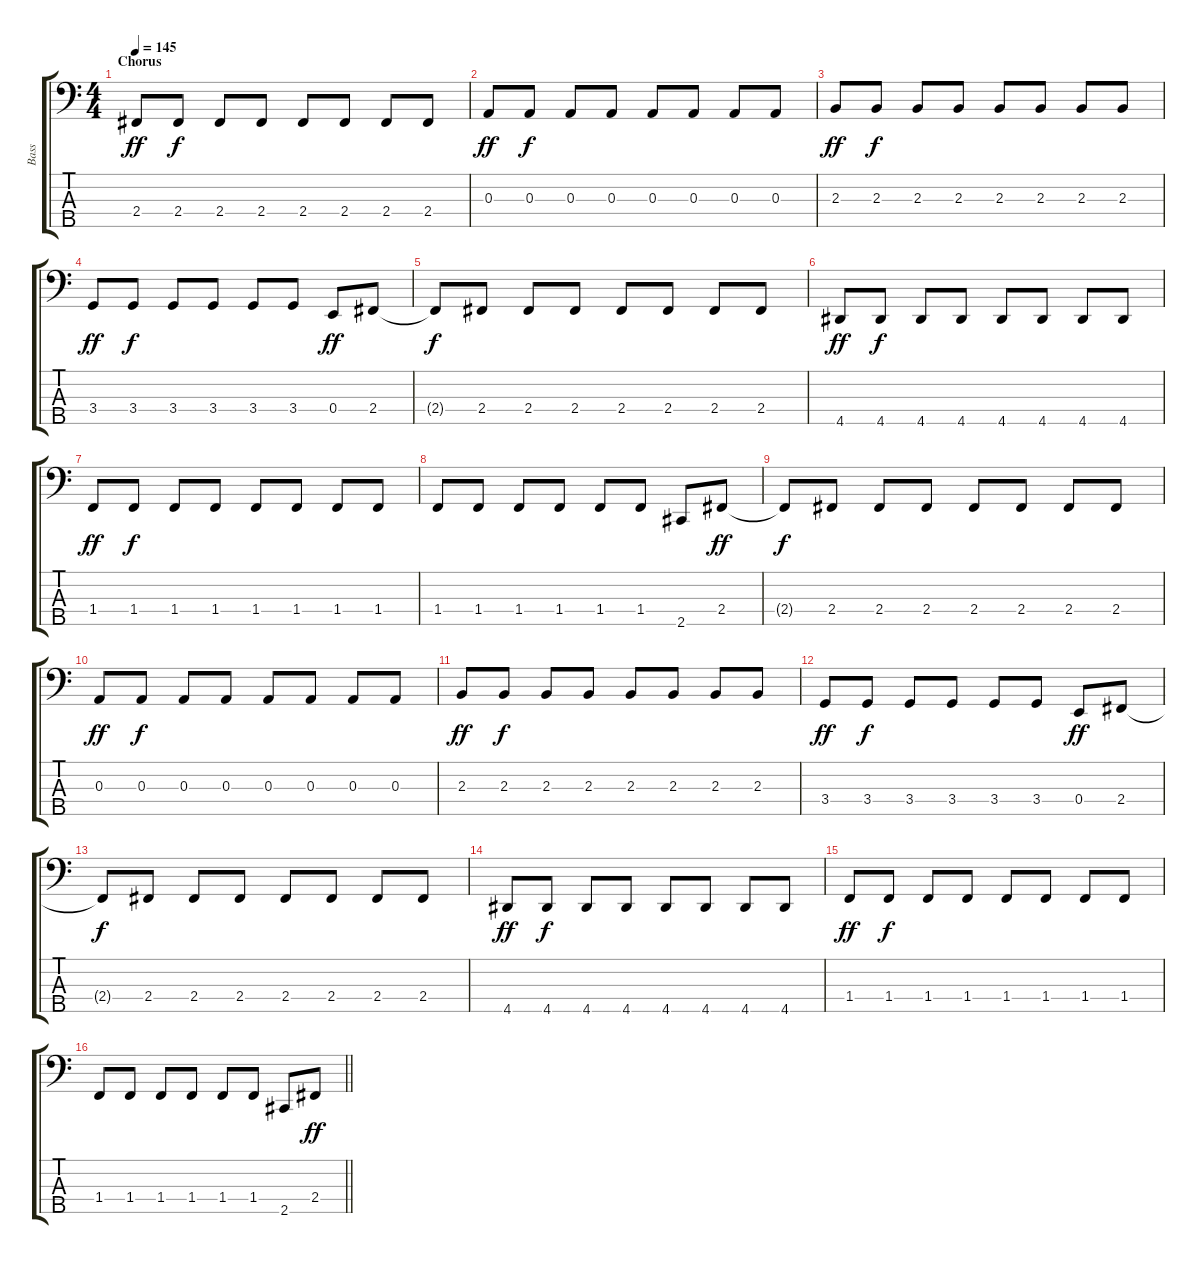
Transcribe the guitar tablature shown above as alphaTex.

\track ("Bass" "Bass") {instrument electricbassfinger}
\staff {score tabs}
\tuning (G2 D2 A1 E1 B0) {hide}
\ts (4 4)
\section ("" "Chorus")
\tempo 145
\clef f4
\ks c
2.4.8{dy ff} 2.4.8{dy f} 2.4.8 2.4.8 2.4.8 2.4.8 2.4.8 2.4.8 |
0.3.8{dy ff} 0.3.8{dy f} 0.3.8 0.3.8 0.3.8 0.3.8 0.3.8 0.3.8 |
2.3.8{dy ff} 2.3.8{dy f} 2.3.8 2.3.8 2.3.8 2.3.8 2.3.8 2.3.8 |
3.4.8{dy ff} 3.4.8{dy f} 3.4.8 3.4.8 3.4.8 3.4.8 0.4.8{dy ff} 2.4.8 |
2.4{t}.8{dy f} 2.4.8 2.4.8 2.4.8 2.4.8 2.4.8 2.4.8 2.4.8 |
4.5.8{dy ff} 4.5.8{dy f} 4.5.8 4.5.8 4.5.8 4.5.8 4.5.8 4.5.8 |
1.4.8{dy ff} 1.4.8{dy f} 1.4.8 1.4.8 1.4.8 1.4.8 1.4.8 1.4.8 |
1.4.8 1.4.8 1.4.8 1.4.8 1.4.8 1.4.8 2.5.8 2.4.8{dy ff} |
2.4{t}.8{dy f} 2.4.8 2.4.8 2.4.8 2.4.8 2.4.8 2.4.8 2.4.8 |
0.3.8{dy ff} 0.3.8{dy f} 0.3.8 0.3.8 0.3.8 0.3.8 0.3.8 0.3.8 |
2.3.8{dy ff} 2.3.8{dy f} 2.3.8 2.3.8 2.3.8 2.3.8 2.3.8 2.3.8 |
3.4.8{dy ff} 3.4.8{dy f} 3.4.8 3.4.8 3.4.8 3.4.8 0.4.8{dy ff} 2.4.8 |
2.4{t}.8{dy f} 2.4.8 2.4.8 2.4.8 2.4.8 2.4.8 2.4.8 2.4.8 |
4.5.8{dy ff} 4.5.8{dy f} 4.5.8 4.5.8 4.5.8 4.5.8 4.5.8 4.5.8 |
1.4.8{dy ff} 1.4.8{dy f} 1.4.8 1.4.8 1.4.8 1.4.8 1.4.8 1.4.8 |
\barLineRight lightlight
1.4.8 1.4.8 1.4.8 1.4.8 1.4.8 1.4.8 2.5.8 2.4.8{dy ff}
